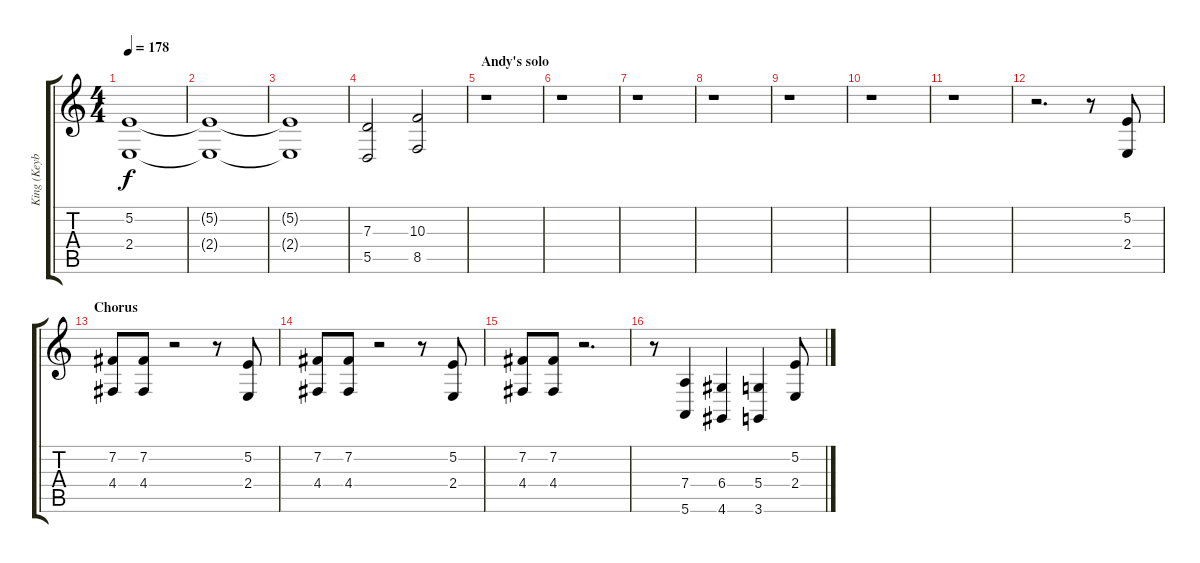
\track ("King (Keyboards)" "King (Keyb") {instrument stringensemble1}
\staff {score tabs}
\tuning (E4 B3 G3 D3 A2 E2) {hide}
\ts (4 4)
\tempo 178
\clef g2
\ks c
(5.2 2.4).1{dy f} |
(5.2{t} 2.4{t}).1 |
(5.2{t} 2.4{t}).1 |
(7.3 5.5).2 (10.3 8.5).2 |
\section ("" "Andy's solo")
r.1 |
r.1 |
r.1 |
r.1 |
r.1 |
r.1 |
r.1 |
r.2{d} r.8 (5.2 2.4).8 |
\section ("" "Chorus")
(7.2 4.4).8 (7.2 4.4).8 r.2 r.8 (5.2 2.4).8 |
(7.2 4.4).8 (7.2 4.4).8 r.2 r.8 (5.2 2.4).8 |
(7.2 4.4).8 (7.2 4.4).8 r.2{d} |
r.8 (7.4 5.6).4 (6.4 4.6).4 (5.4 3.6).4 (5.2 2.4).8
